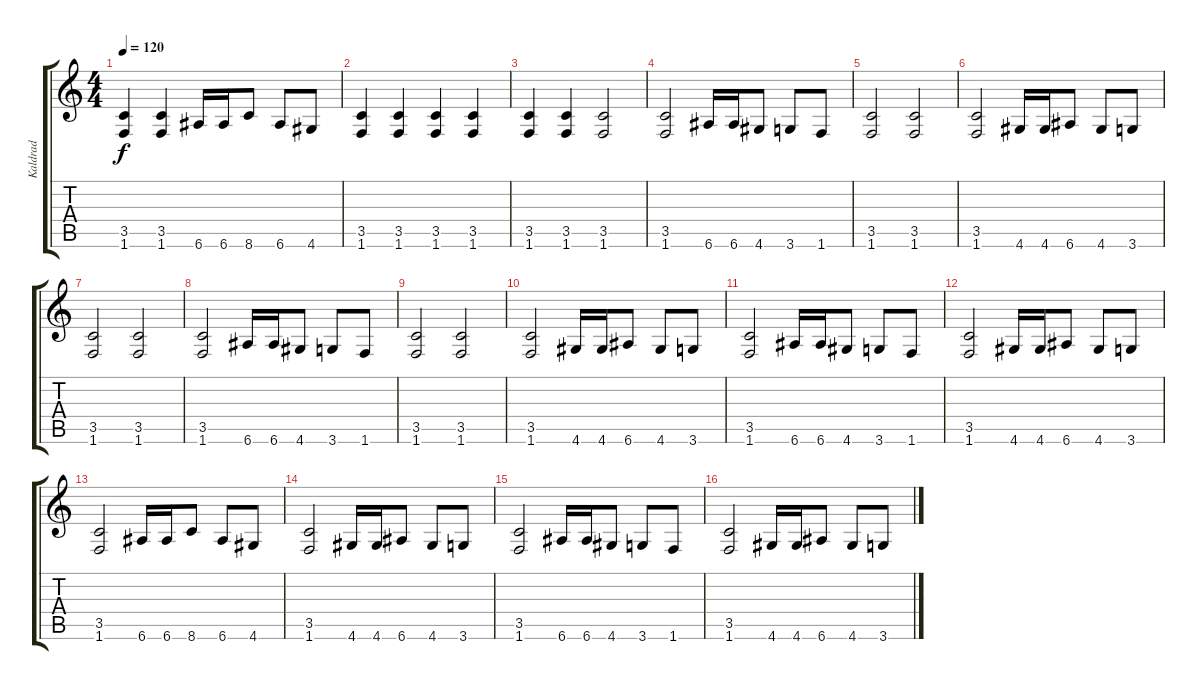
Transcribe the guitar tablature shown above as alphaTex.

\track ("Kaldrad" "Kaldrad") {instrument distortionguitar}
\staff {score tabs}
\tuning (E4 B3 G3 D3 A2 E2) {hide}
\ts (4 4)
\tempo 120
\clef g2
\ks c
(3.5 1.6).4{dy f} (3.5 1.6).4 6.6.16 6.6.16 8.6.8 6.6.8 4.6.8 |
(3.5 1.6).4 (3.5 1.6).4 (3.5 1.6).4 (3.5 1.6).4 |
(3.5 1.6).4 (3.5 1.6).4 (3.5 1.6).2 |
(3.5 1.6).2 6.6.16 6.6.16 4.6.8 3.6.8 1.6.8 |
(3.5 1.6).2 (3.5 1.6).2 |
(3.5 1.6).2 4.6.16 4.6.16 6.6.8 4.6.8 3.6.8 |
(3.5 1.6).2 (3.5 1.6).2 |
(3.5 1.6).2 6.6.16 6.6.16 4.6.8 3.6.8 1.6.8 |
(3.5 1.6).2 (3.5 1.6).2 |
(3.5 1.6).2 4.6.16 4.6.16 6.6.8 4.6.8 3.6.8 |
(3.5 1.6).2 6.6.16 6.6.16 4.6.8 3.6.8 1.6.8 |
(3.5 1.6).2 4.6.16 4.6.16 6.6.8 4.6.8 3.6.8 |
(3.5 1.6).2 6.6.16 6.6.16 8.6.8 6.6.8 4.6.8 |
(3.5 1.6).2 4.6.16 4.6.16 6.6.8 4.6.8 3.6.8 |
(3.5 1.6).2 6.6.16 6.6.16 4.6.8 3.6.8 1.6.8 |
(3.5 1.6).2 4.6.16 4.6.16 6.6.8 4.6.8 3.6.8
